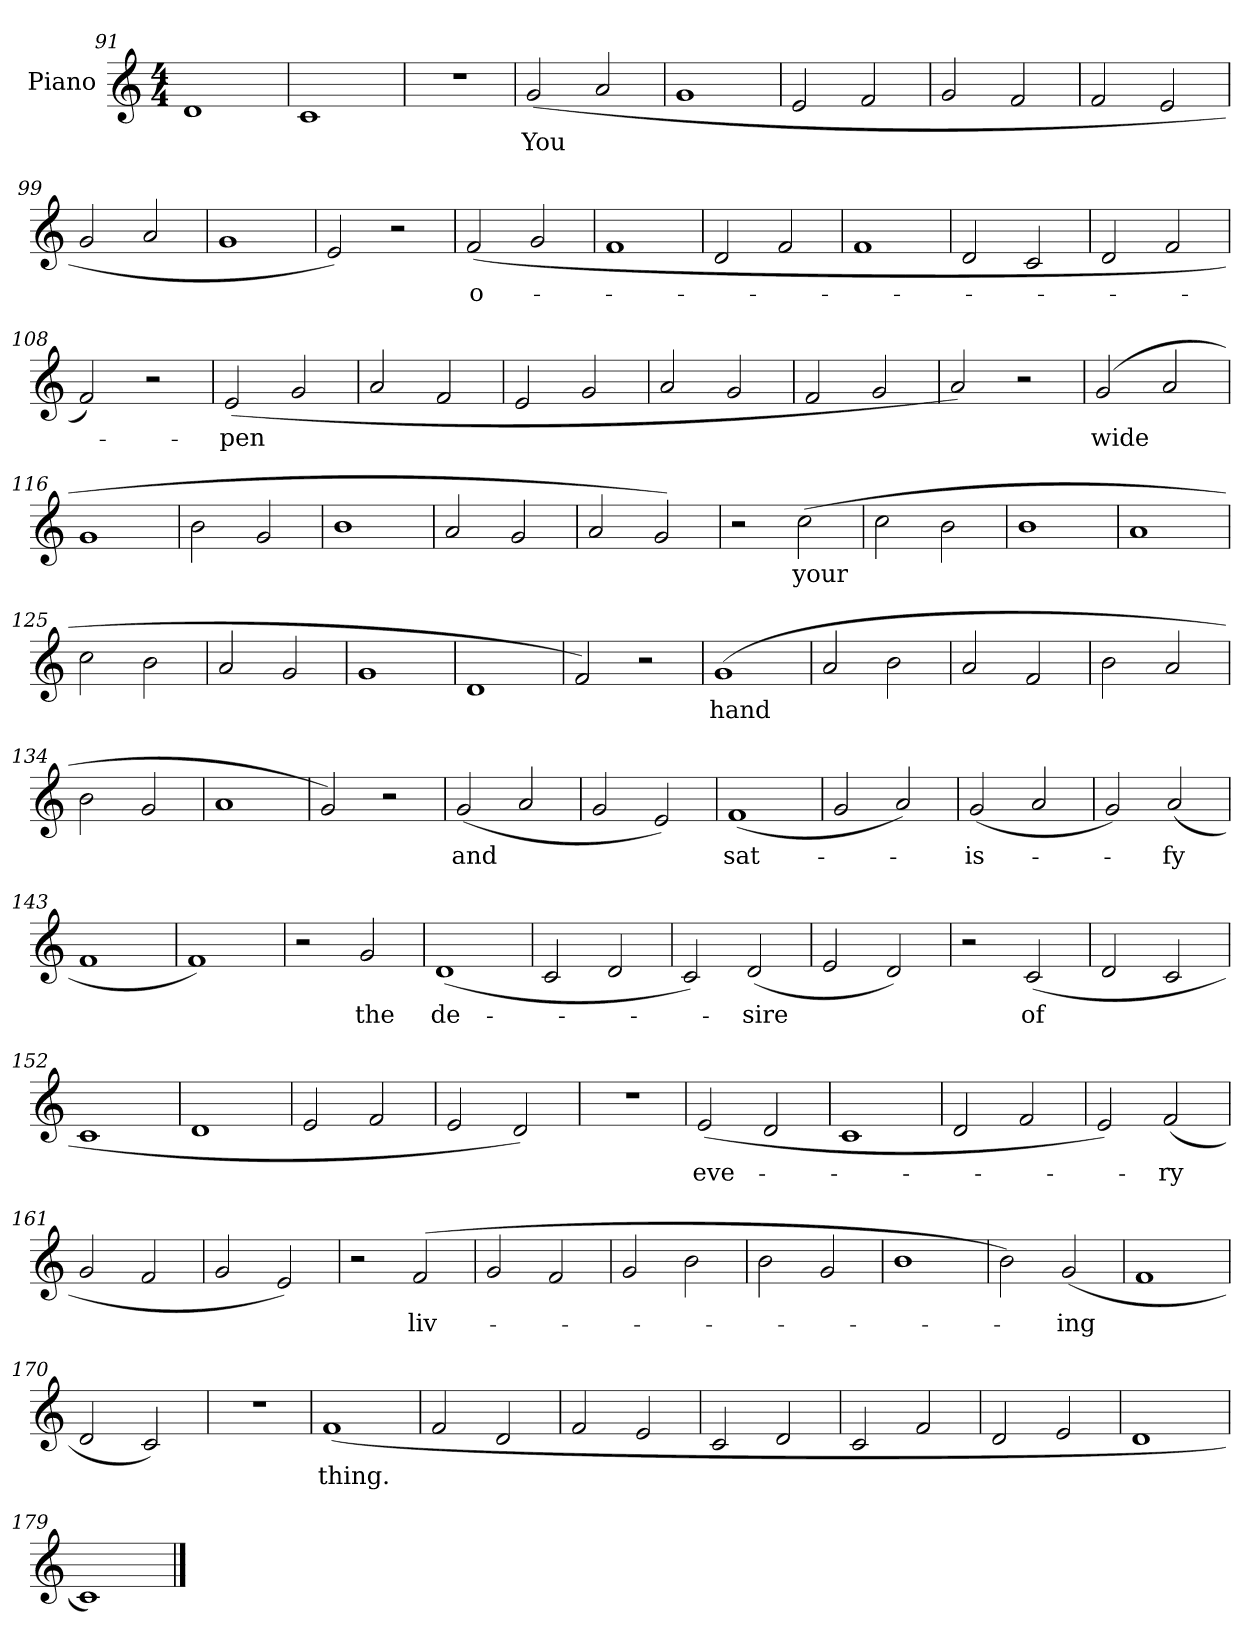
**kern	**text
*part1	*part1
*staff1	*staff1
*I"Piano	*
*I'Pno.	*
*clefG2	*
*k[]	*
*M4/4	*
=91	=91
1d	.
=92	=92
1c	.
=93	=93
1r	.
=94	=94
!	!LO:LY:b
(>2g/	You
2a/	.
=95	=95
1g	.
=96	=96
2e/	.
2f/	.
=97	=97
2g/	.
2f/	.
=98	=98
2f/	.
2e/	.
!!LO:PB:g=z
=99	=99
2g/	.
2a/	.
=100	=100
1g	.
=101	=101
2e/)	.
2r	.
=102	=102
!	!LO:LY:b
(>2f/	o-
2g/	.
=103	=103
1f	.
=104	=104
2d/	.
2f/	.
=105	=105
1f	.
=106	=106
2d/	.
2c/	.
=107	=107
2d/	.
2f/	.
=108	=108
2f/)	.
2r	.
=109	=109
!	!LO:LY:b
(>2e/	-pen
2g/	.
!!LO:LB:g=z
=110	=110
2a/	.
2f/	.
=111	=111
2e/	.
2g/	.
=112	=112
2a/	.
2g/	.
=113	=113
2f/	.
2g/	.
=114	=114
2a/)	.
2r	.
=115	=115
!	!LO:LY:b
(>2g/	wide
2a/	.
=116	=116
1g	.
=117	=117
2b\	.
2g/	.
=118	=118
1b	.
=119	=119
2a/	.
2g/	.
=120	=120
2a/	.
2g/)	.
!!LO:LB:g=z
=121	=121
2r	.
!	!LO:LY:b
(<2cc\	your
=122	=122
2cc\	.
2b\	.
=123	=123
1b	.
=124	=124
1a	.
=125	=125
2cc\	.
2b\	.
=126	=126
2a/	.
2g/	.
=127	=127
1g	.
=128	=128
1d	.
=129	=129
2f/)	.
2r	.
=130	=130
!	!LO:LY:b
(>1g	hand
=131	=131
2a/	.
2b\	.
!!LO:LB:g=z
=132	=132
2a/	.
2f/	.
=133	=133
2b\	.
2a/	.
=134	=134
2b\	.
2g/	.
=135	=135
1a	.
=136	=136
2g/)	.
2r	.
=137	=137
!	!LO:LY:b
(>2g/	and
2a/	.
=138	=138
2g/	.
2e/)	.
=139	=139
!	!LO:LY:b
(>1f	sat-
=140	=140
2g/	.
2a/)	.
=141	=141
!	!LO:LY:b
(>2g/	-is-
2a/	.
=142	=142
2g/)	.
!	!LO:LY:b
(2a/	-fy
!!LO:LB:g=z
=143	=143
1f	.
=144	=144
1f)	.
=145	=145
2r	.
!	!LO:LY:b
2g/	the
=146	=146
!	!LO:LY:b
(1d	de-
=147	=147
2c/	.
2d/	.
=148	=148
2c/)	.
!	!LO:LY:b
(>2d/	-sire
=149	=149
2e/	.
2d/)	.
=150	=150
2r	.
!	!LO:LY:b
(>2c/	of
=151	=151
2d/	.
2c/	.
=152	=152
1c	.
=153	=153
1d	.
!!LO:LB:g=z
=154	=154
2e/	.
2f/	.
=155	=155
2e/	.
2d/)	.
=156	=156
1r	.
=157	=157
!	!LO:LY:b
(2e/	eve-
2d/	.
=158	=158
1c	.
=159	=159
2d/	.
2f/	.
=160	=160
2e/)	.
!	!LO:LY:b
(>2f/	-ry
=161	=161
2g/	.
2f/	.
=162	=162
2g/	.
2e/)	.
=163	=163
2r	.
!	!LO:LY:b
(>2f/	liv-
=164	=164
2g/	.
2f/	.
!!LO:LB:g=z
=165	=165
2g/	.
2b\	.
=166	=166
2b\	.
2g/	.
=167	=167
1b	.
=168	=168
2b\)	.
!	!LO:LY:b
(2g/	-ing
=169	=169
1f	.
=170	=170
2d/	.
2c/)	.
=171	=171
1r	.
=172	=172
!	!LO:LY:b
(1f	thing.
=173	=173
2f/	.
2d/	.
=174	=174
2f/	.
2e/	.
=175	=175
2c/	.
2d/	.
!!LO:LB:g=z
=176	=176
2c/	.
2f/	.
=177	=177
2d/	.
2e/	.
=178	=178
1d	.
=179	=179
1c)	.
==	==
*-	*-
